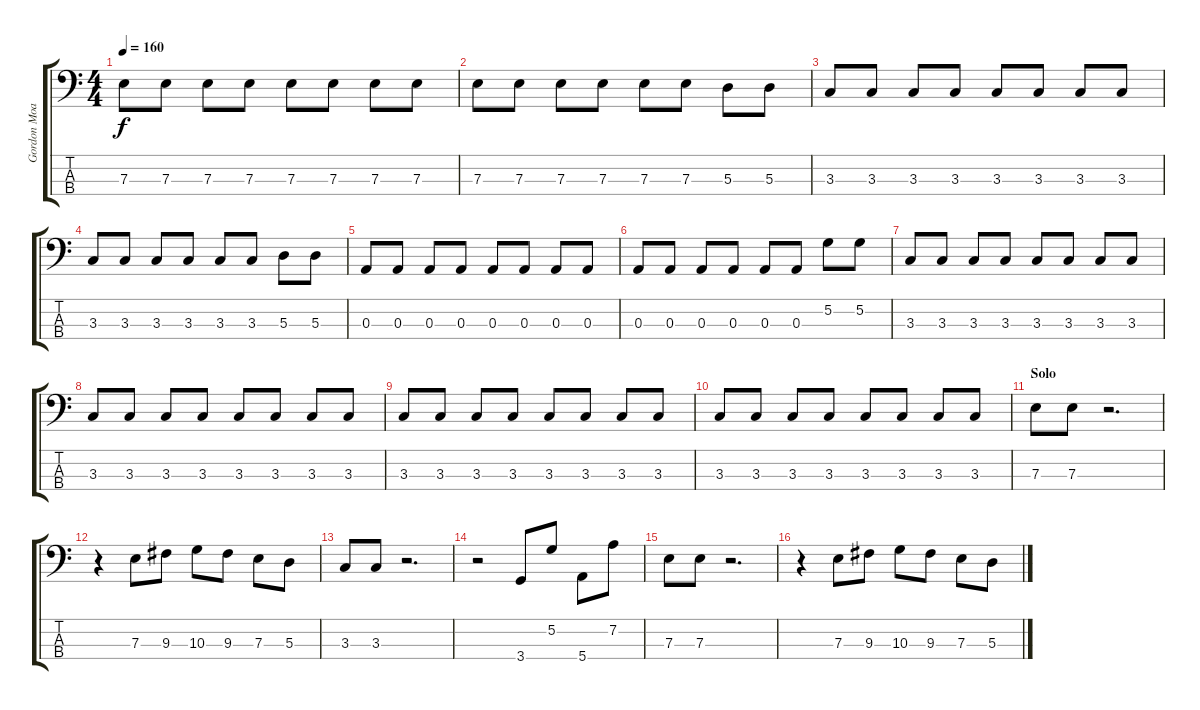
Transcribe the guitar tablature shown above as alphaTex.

\track ("Gordon Moakes" "Gordon Moa") {instrument electricbasspick}
\staff {score tabs}
\tuning (G2 D2 A1 E1) {hide}
\ts (4 4)
\tempo 160
\clef f4
\ks c
7.3.8{dy f} 7.3.8 7.3.8 7.3.8 7.3.8 7.3.8 7.3.8 7.3.8 |
7.3.8 7.3.8 7.3.8 7.3.8 7.3.8 7.3.8 5.3.8 5.3.8 |
3.3.8 3.3.8 3.3.8 3.3.8 3.3.8 3.3.8 3.3.8 3.3.8 |
3.3.8 3.3.8 3.3.8 3.3.8 3.3.8 3.3.8 5.3.8 5.3.8 |
0.3.8 0.3.8 0.3.8 0.3.8 0.3.8 0.3.8 0.3.8 0.3.8 |
0.3.8 0.3.8 0.3.8 0.3.8 0.3.8 0.3.8 5.2.8 5.2.8 |
3.3.8 3.3.8 3.3.8 3.3.8 3.3.8 3.3.8 3.3.8 3.3.8 |
3.3.8 3.3.8 3.3.8 3.3.8 3.3.8 3.3.8 3.3.8 3.3.8 |
3.3.8 3.3.8 3.3.8 3.3.8 3.3.8 3.3.8 3.3.8 3.3.8 |
3.3.8 3.3.8 3.3.8 3.3.8 3.3.8 3.3.8 3.3.8 3.3.8 |
\section ("" "Solo")
7.3.8 7.3.8 r.2{d} |
r.4 7.3.8 9.3.8 10.3.8 9.3.8 7.3.8 5.3.8 |
3.3.8 3.3.8 r.2{d} |
r.2 3.4.8 5.2.8 5.4.8 7.2.8 |
7.3.8 7.3.8 r.2{d} |
r.4 7.3.8 9.3.8 10.3.8 9.3.8 7.3.8 5.3.8
